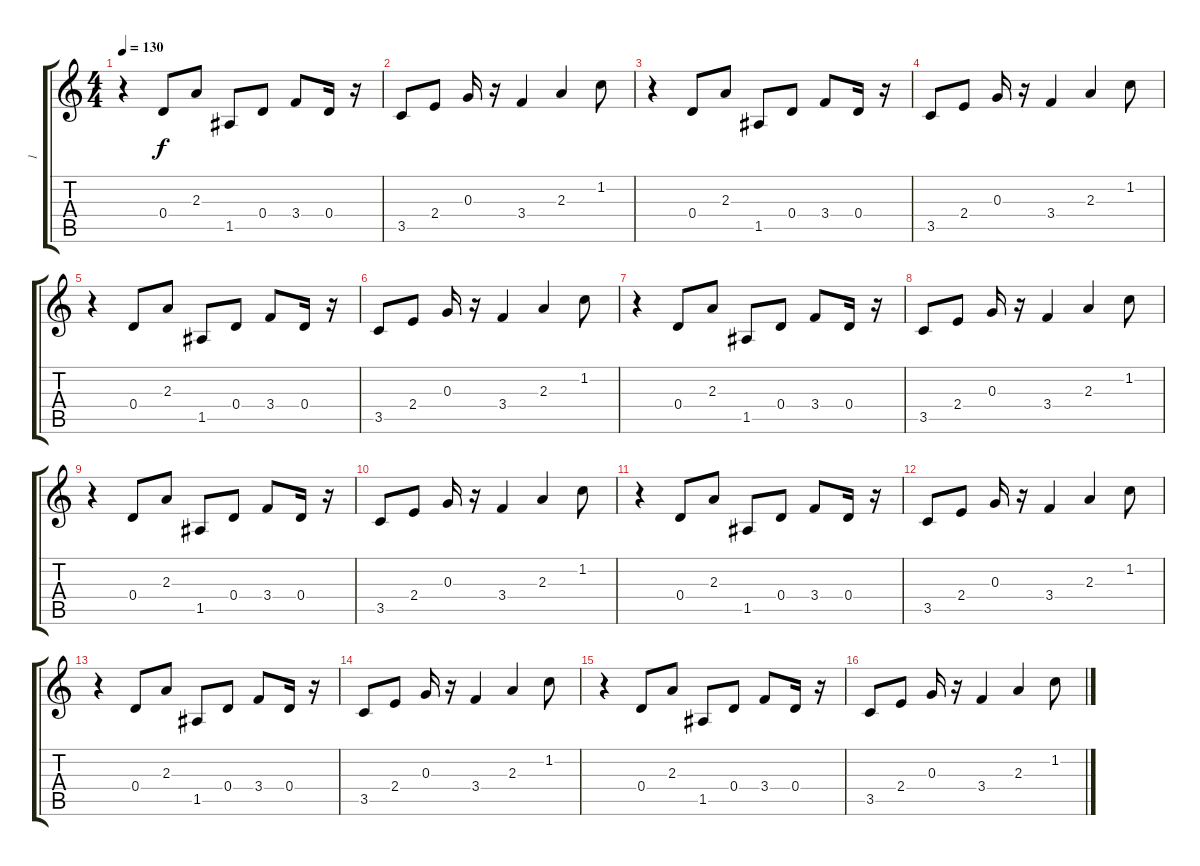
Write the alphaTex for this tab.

\track ("1" "1") {instrument electricguitarclean}
\staff {score tabs}
\tuning (E4 B3 G3 D3 A2 E2) {hide}
\ts (4 4)
\tempo 130
\clef g2
\ks c
r.4{dy f} 0.4.8 2.3.8 1.5.8 0.4.8 3.4.8 0.4.16 r.16 |
3.5.8 2.4.8 0.3.16 r.16 3.4.4 2.3.4 1.2.8 |
r.4 0.4.8 2.3.8 1.5.8 0.4.8 3.4.8 0.4.16 r.16 |
3.5.8 2.4.8 0.3.16 r.16 3.4.4 2.3.4 1.2.8 |
r.4 0.4.8 2.3.8 1.5.8 0.4.8 3.4.8 0.4.16 r.16 |
3.5.8 2.4.8 0.3.16 r.16 3.4.4 2.3.4 1.2.8 |
r.4 0.4.8 2.3.8 1.5.8 0.4.8 3.4.8 0.4.16 r.16 |
3.5.8 2.4.8 0.3.16 r.16 3.4.4 2.3.4 1.2.8 |
r.4 0.4.8 2.3.8 1.5.8 0.4.8 3.4.8 0.4.16 r.16 |
3.5.8 2.4.8 0.3.16 r.16 3.4.4 2.3.4 1.2.8 |
r.4 0.4.8 2.3.8 1.5.8 0.4.8 3.4.8 0.4.16 r.16 |
3.5.8 2.4.8 0.3.16 r.16 3.4.4 2.3.4 1.2.8 |
r.4 0.4.8 2.3.8 1.5.8 0.4.8 3.4.8 0.4.16 r.16 |
3.5.8 2.4.8 0.3.16 r.16 3.4.4 2.3.4 1.2.8 |
r.4 0.4.8 2.3.8 1.5.8 0.4.8 3.4.8 0.4.16 r.16 |
3.5.8 2.4.8 0.3.16 r.16 3.4.4 2.3.4 1.2.8
